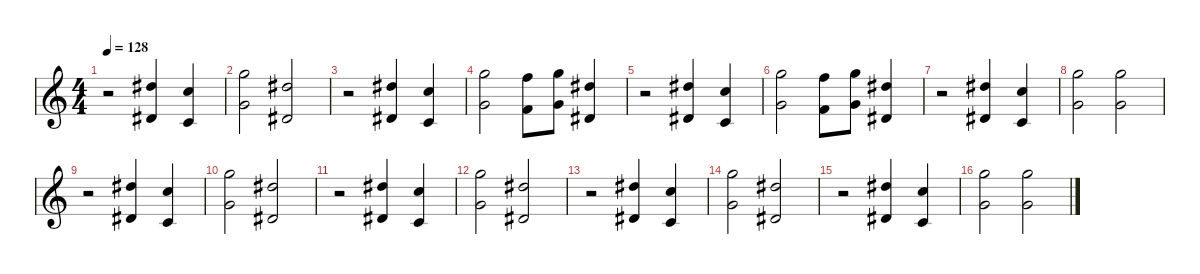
\defaultSystemsLayout 4
\hideDynamics
\bracketExtendMode nobrackets
\singleTrackTrackNamePolicy hidden
\multiTrackTrackNamePolicy hidden
\otherSystemsTrackNameOrientation horizontal
\track ("Jamie Meyer" "vln.") {instrument stringensemble1}
\staff {score}
\tuning (E4 C4 G3 C3 G2 C2)
\ts (4 4)
\tempo 128
\clef g2
\ks c
r.2{dy f beam Down} (11.1{acc #} 8.3{acc #}).4{beam Up} (8.1 5.3).4{beam Up} |
(15.1 12.3).2{beam Down} (11.1{acc #} 8.3{acc #}).2{beam Up} |
r.2{beam Down} (11.1{acc #} 8.3{acc #}).4{beam Up} (8.1 5.3).4{beam Up} |
(15.1 12.3).2{beam Down} (13.1 10.3).8{beam Down} (15.1 12.3).8{beam Down} (11.1{acc #} 8.3{acc #}).4{beam Up} |
r.2{beam Down} (11.1{acc #} 8.3{acc #}).4{beam Up} (8.1 5.3).4{beam Up} |
(15.1 12.3).2{beam Down} (13.1 10.3).8{beam Down} (15.1 12.3).8{beam Down} (11.1{acc #} 8.3{acc #}).4{beam Up} |
r.2{beam Down} (11.1{acc #} 8.3{acc #}).4{beam Up} (8.1 5.3).4{beam Up} |
(15.1 12.3).2{beam Down} (15.1 12.3).2{beam Down} |
r.2{beam Down} (11.1{acc #} 8.3{acc #}).4{beam Up} (8.1 5.3).4{beam Up} |
(15.1 12.3).2{beam Down} (11.1{acc #} 8.3{acc #}).2{beam Up} |
r.2{beam Down} (11.1{acc #} 8.3{acc #}).4{beam Up} (8.1 5.3).4{beam Up} |
(15.1 12.3).2{beam Down} (11.1{acc #} 8.3{acc #}).2{beam Up} |
r.2{beam Down} (11.1{acc #} 8.3{acc #}).4{beam Up} (8.1 5.3).4{beam Up} |
(15.1 12.3).2{beam Down} (11.1{acc #} 8.3{acc #}).2{beam Up} |
r.2{beam Down} (11.1{acc #} 8.3{acc #}).4{beam Up} (8.1 5.3).4{beam Up} |
(15.1 12.3).2{beam Down} (15.1 12.3).2{beam Down}
